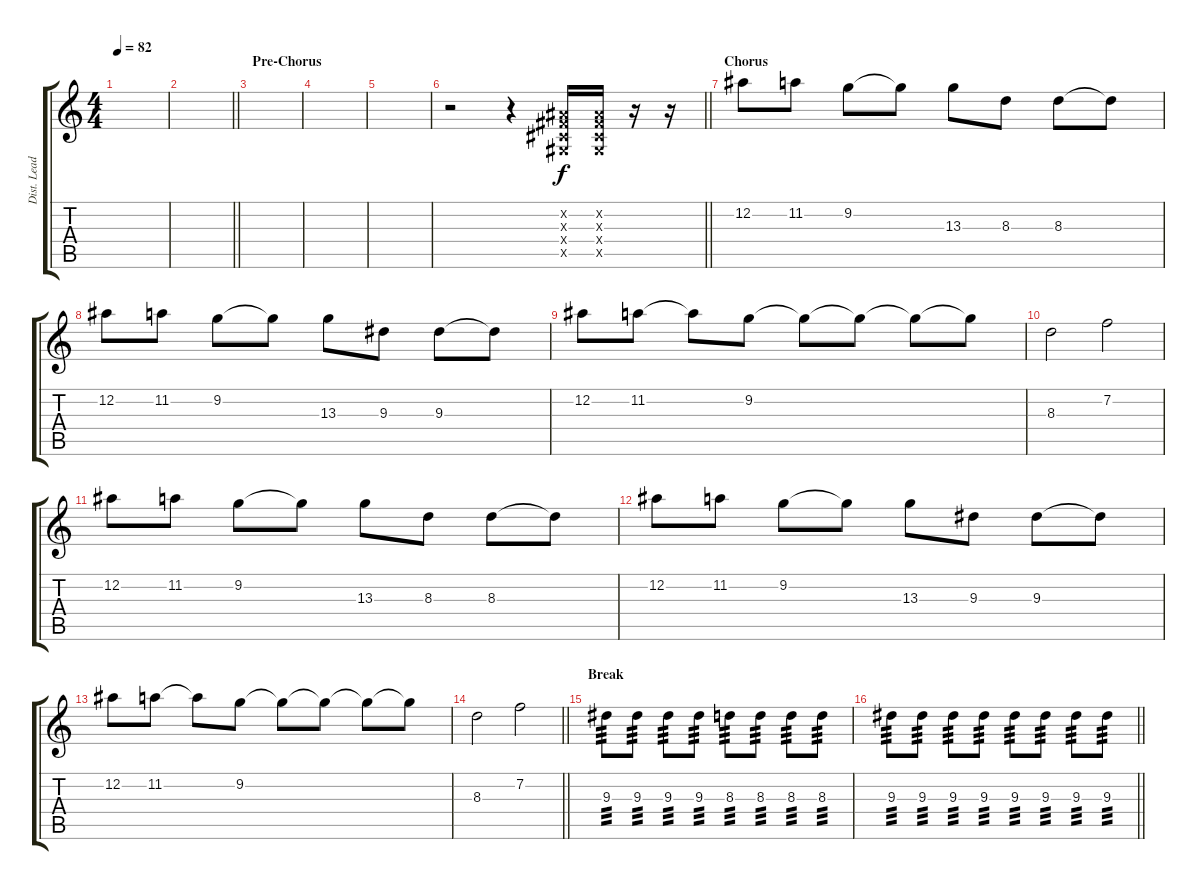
\track ("Dist. Lead Guitar" "Dist. Lead") {instrument distortionguitar}
\staff {score tabs}
\tuning (Eb4 Bb3 Gb3 Db3 Ab2 Db2) {hide}
\ts (4 4)
\tempo 82
\clef g2
\ks c
|
\barLineRight lightlight
|
\section ("" "Pre-Chorus")
|
|
|
\barLineRight lightlight
r.2 r.4 (0.2{x} 0.3{x} 0.4{x} 0.5{x}).16 (0.2{x} 0.3{x} 0.4{x} 0.5{x}).16 r.16 r.16 |
\section ("" "Chorus")
12.2.8 11.2.8 9.2.8 9.2{t}.8 13.3.8 8.3.8 8.3.8 8.3{t}.8 |
12.2.8 11.2.8 9.2.8 9.2{t}.8 13.3.8 9.3.8 9.3.8 9.3{t}.8 |
12.2.8 11.2.8 11.2{t}.8 9.2.8 9.2{t}.8 9.2{t}.8 9.2{t}.8 9.2{t}.8 |
8.3.2 7.2.2 |
12.2.8 11.2.8 9.2.8 9.2{t}.8 13.3.8 8.3.8 8.3.8 8.3{t}.8 |
12.2.8 11.2.8 9.2.8 9.2{t}.8 13.3.8 9.3.8 9.3.8 9.3{t}.8 |
12.2.8 11.2.8 11.2{t}.8 9.2.8 9.2{t}.8 9.2{t}.8 9.2{t}.8 9.2{t}.8 |
\barLineRight lightlight
8.3.2 7.2.2 |
\section ("" "Break")
9.3.8{tp 3 volume 15} 9.3.8{tp 3} 9.3.8{tp 3} 9.3.8{tp 3} 8.3.8{tp 3} 8.3.8{tp 3} 8.3.8{tp 3} 8.3.8{tp 3} |
\barLineRight lightlight
9.3.8{tp 3} 9.3.8{tp 3} 9.3.8{tp 3} 9.3.8{tp 3} 9.3.8{tp 3} 9.3.8{tp 3} 9.3.8{tp 3} 9.3.8{tp 3}
